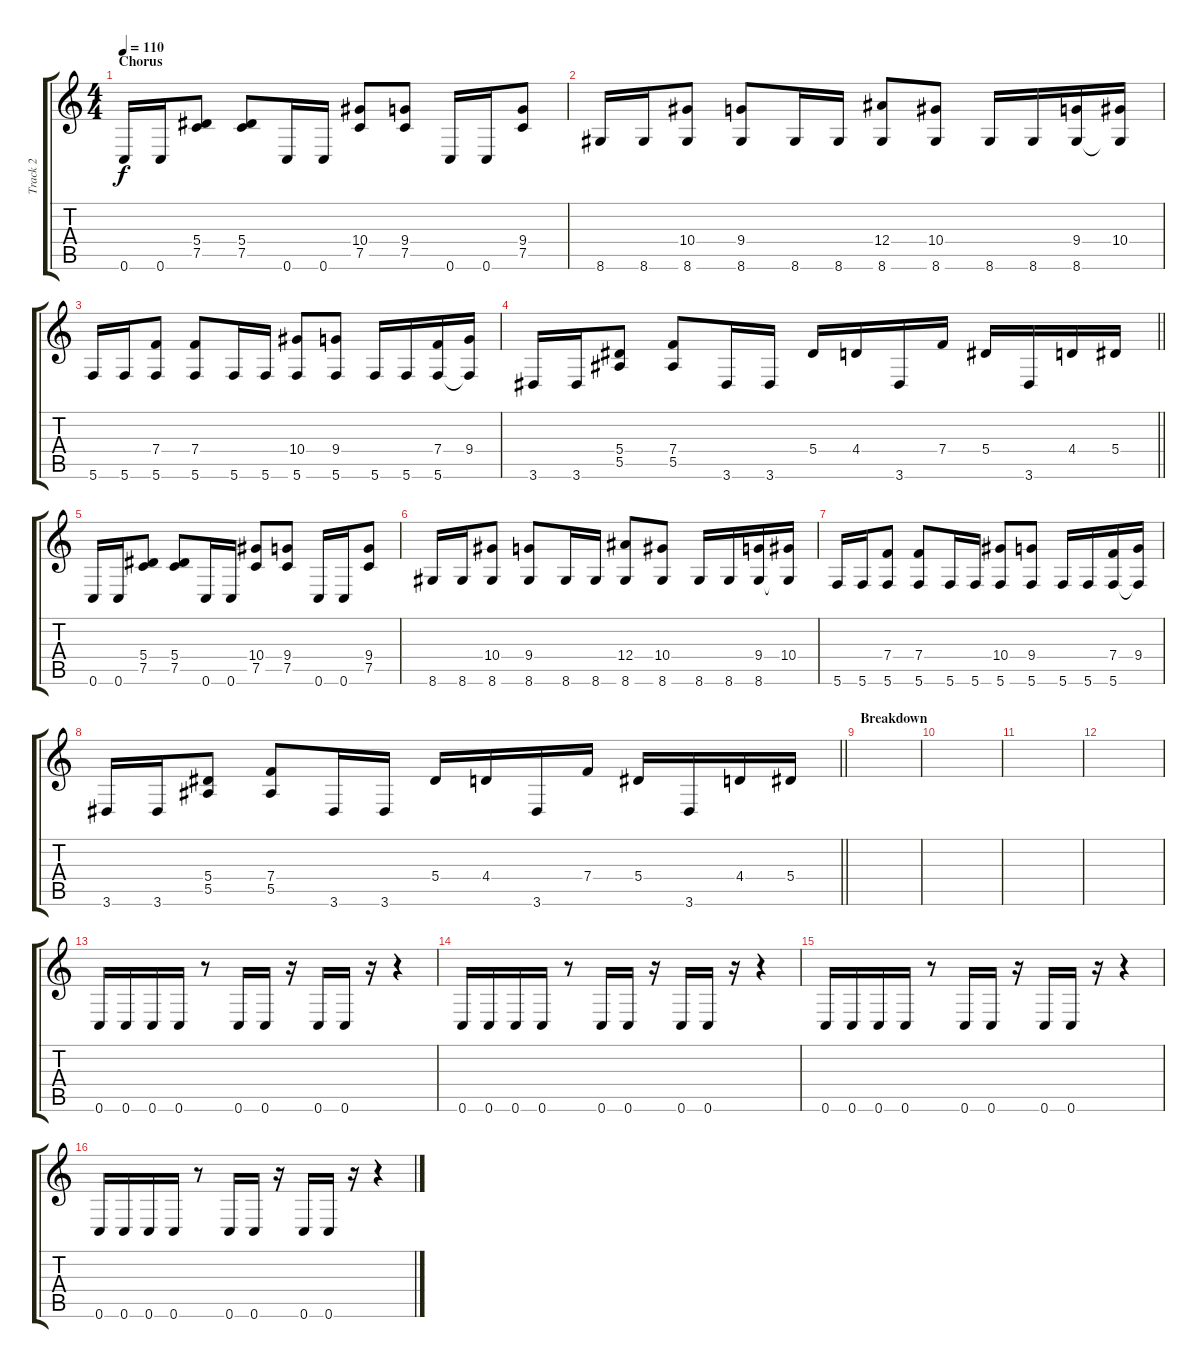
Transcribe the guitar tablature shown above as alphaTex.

\track ("Track 2" "Track 2") {instrument distortionguitar}
\staff {score tabs}
\tuning (C4 G3 Eb3 Bb2 F2 C2) {hide}
\ts (4 4)
\section ("" "Chorus")
\tempo 110
\clef g2
\ks c
0.6.16{dy f} 0.6.16 (5.4 7.5).8 (5.4 7.5).8 0.6.16 0.6.16 (10.4 7.5).8 (9.4 7.5).8 0.6.16 0.6.16 (9.4 7.5).8 |
8.6.16 8.6.16 (10.4 8.6).8 (9.4 8.6).8 8.6.16 8.6.16 (12.4 8.6).8 (10.4 8.6).8 8.6.16 8.6.16 (9.4 8.6).16 (10.4 8.6{t}).16 |
5.6.16 5.6.16 (7.4 5.6).8 (7.4 5.6).8 5.6.16 5.6.16 (10.4 5.6).8 (9.4 5.6).8 5.6.16 5.6.16 (7.4 5.6).16 (9.4 5.6{t}).16 |
\barLineRight lightlight
3.6.16 3.6.16 (5.4 5.5).8 (7.4 5.5).8 3.6.16 3.6.16 5.4.16 4.4.16 3.6.16 7.4.16 5.4.16 3.6.16 4.4.16 5.4.16 |
0.6.16 0.6.16 (5.4 7.5).8 (5.4 7.5).8 0.6.16 0.6.16 (10.4 7.5).8 (9.4 7.5).8 0.6.16 0.6.16 (9.4 7.5).8 |
8.6.16 8.6.16 (10.4 8.6).8 (9.4 8.6).8 8.6.16 8.6.16 (12.4 8.6).8 (10.4 8.6).8 8.6.16 8.6.16 (9.4 8.6).16 (10.4 8.6{t}).16 |
5.6.16 5.6.16 (7.4 5.6).8 (7.4 5.6).8 5.6.16 5.6.16 (10.4 5.6).8 (9.4 5.6).8 5.6.16 5.6.16 (7.4 5.6).16 (9.4 5.6{t}).16 |
\barLineRight lightlight
3.6.16 3.6.16 (5.4 5.5).8 (7.4 5.5).8 3.6.16 3.6.16 5.4.16 4.4.16 3.6.16 7.4.16 5.4.16 3.6.16 4.4.16 5.4.16 |
\section ("" "Breakdown")
|
|
|
|
0.6.16 0.6.16 0.6.16 0.6.16 r.8 0.6.16 0.6.16 r.16 0.6.16 0.6.16 r.16 r.4 |
0.6.16 0.6.16 0.6.16 0.6.16 r.8 0.6.16 0.6.16 r.16 0.6.16 0.6.16 r.16 r.4 |
0.6.16 0.6.16 0.6.16 0.6.16 r.8 0.6.16 0.6.16 r.16 0.6.16 0.6.16 r.16 r.4 |
0.6.16 0.6.16 0.6.16 0.6.16 r.8 0.6.16 0.6.16 r.16 0.6.16 0.6.16 r.16 r.4
